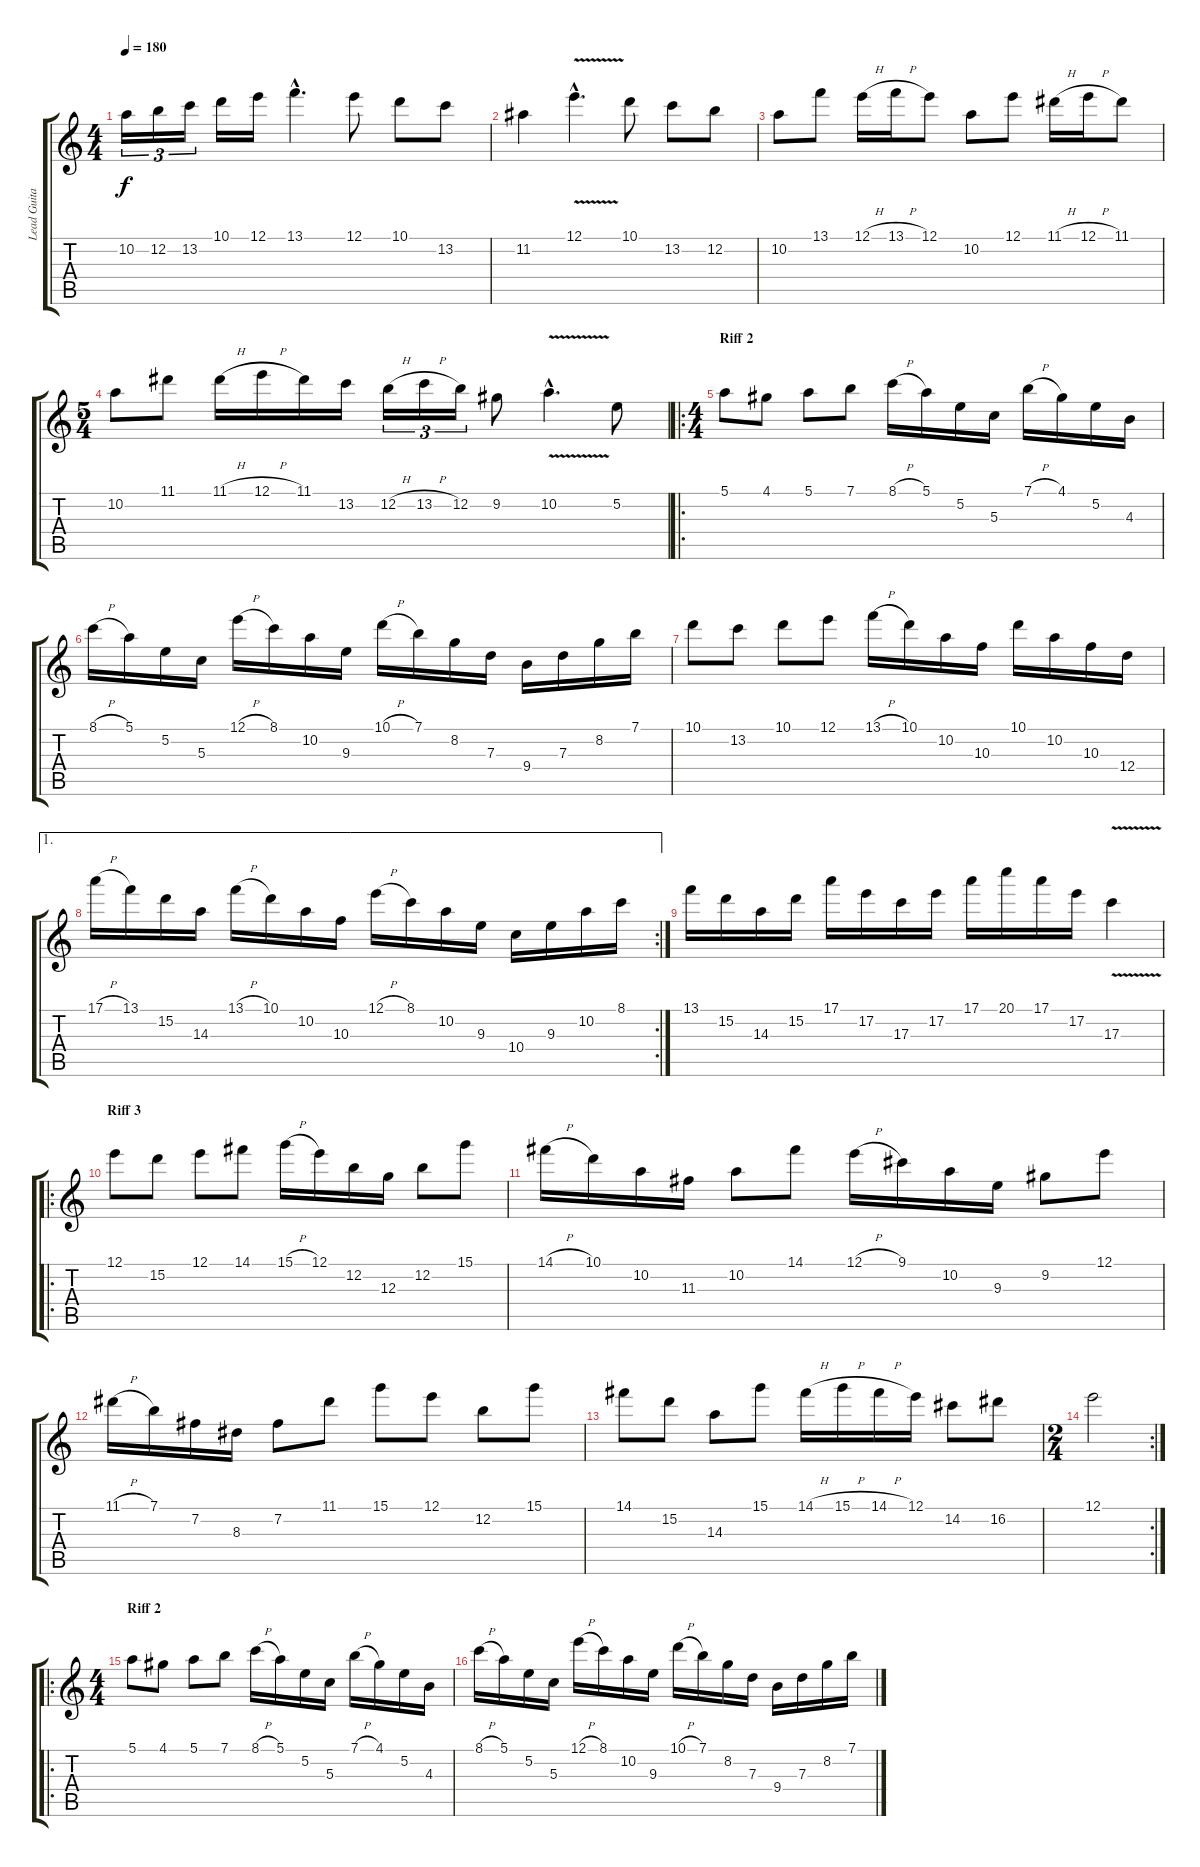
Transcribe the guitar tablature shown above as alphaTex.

\track ("Lead Guitar" "Lead Guita") {instrument overdrivenguitar}
\staff {score tabs}
\tuning (E4 B3 G3 D3 A2 E2) {hide}
\ts (4 4)
\tempo 180
\clef g2
\ks c
10.2.16{tu (3 2) dy f} 12.2.16{tu (3 2)} 13.2.16{tu (3 2)} 10.1.16 12.1.16 13.1{hac}.4{d} 12.1.8 10.1.8 13.2.8 |
11.2.4 12.1{v hac}.4{d} 10.1.8 13.2.8 12.2.8 |
10.2.8 13.1.8 12.1{h}.16 13.1{h}.16 12.1.8 10.2.8 12.1.8 11.1{h}.16 12.1{h}.16 11.1.8 |
\ts (5 4)
10.2.8 11.1.8 11.1{h}.16 12.1{h}.16 11.1.16 13.2.16 12.2{h}.16{tu (3 2)} 13.2{h}.16{tu (3 2)} 12.2.16{tu (3 2)} 9.2.8 10.2{v hac}.4{d} 5.2.8 |
\ro
\ts (4 4)
\section ("" "Riff 2")
5.1.8 4.1.8 5.1.8 7.1.8 8.1{h}.16 5.1.16 5.2.16 5.3.16 7.1{h}.16 4.1.16 5.2.16 4.3.16 |
8.1{h}.16 5.1.16 5.2.16 5.3.16 12.1{h}.16 8.1.16 10.2.16 9.3.16 10.1{h}.16 7.1.16 8.2.16 7.3.16 9.4.16 7.3.16 8.2.16 7.1.16 |
10.1.8 13.2.8 10.1.8 12.1.8 13.1{h}.16 10.1.16 10.2.16 10.3.16 10.1.16 10.2.16 10.3.16 12.4.16 |
\ae 1
\rc 2
17.1{h}.16 13.1.16 15.2.16 14.3.16 13.1{h}.16 10.1.16 10.2.16 10.3.16 12.1{h}.16 8.1.16 10.2.16 9.3.16 10.4.16 9.3.16 10.2.16 8.1.16 |
13.1.16 15.2.16 14.3.16 15.2.16 17.1.16 17.2.16 17.3.16 17.2.16 17.1.16 20.1.16 17.1.16 17.2.16 17.3{v}.4 |
\ro
\section ("" "Riff 3")
12.1.8 15.2.8 12.1.8 14.1.8 15.1{h}.16 12.1.16 12.2.16 12.3.16 12.2.8 15.1.8 |
14.1{h}.16 10.1.16 10.2.16 11.3.16 10.2.8 14.1.8 12.1{h}.16 9.1.16 10.2.16 9.3.16 9.2.8 12.1.8 |
11.1{h}.16 7.1.16 7.2.16 8.3.16 7.2.8 11.1.8 15.1.8 12.1.8 12.2.8 15.1.8 |
14.1.8 15.2.8 14.3.8 15.1.8 14.1{h}.16 15.1{h}.16 14.1{h}.16 12.1.16 14.2.8 16.2.8 |
\rc 2
\ts (2 4)
12.1.2 |
\ro
\ts (4 4)
\section ("" "Riff 2")
5.1.8 4.1.8 5.1.8 7.1.8 8.1{h}.16 5.1.16 5.2.16 5.3.16 7.1{h}.16 4.1.16 5.2.16 4.3.16 |
8.1{h}.16 5.1.16 5.2.16 5.3.16 12.1{h}.16 8.1.16 10.2.16 9.3.16 10.1{h}.16 7.1.16 8.2.16 7.3.16 9.4.16 7.3.16 8.2.16 7.1.16
